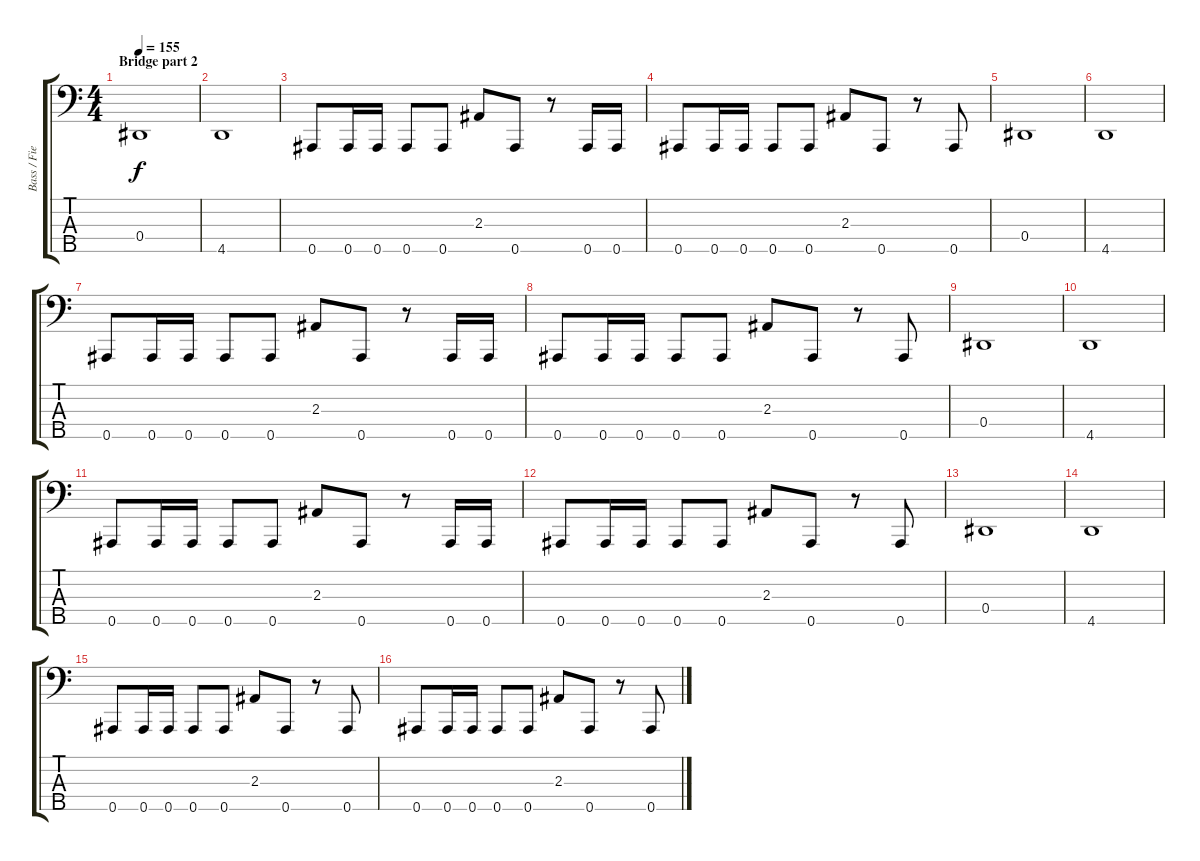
\track ("Bass / Fiedly" "Bass / Fie") {instrument slapbass1}
\staff {score tabs}
\tuning (Gb2 Db2 Ab1 Eb1 Bb0) {hide}
\ts (4 4)
\section ("" "Bridge part 2")
\tempo 155
\clef f4
\ks c
0.4.1{dy f instrument slapbass1} |
4.5.1 |
0.5.8 0.5.16 0.5.16 0.5.8 0.5.8 2.3.8 0.5.8 r.8 0.5.16 0.5.16 |
0.5.8 0.5.16 0.5.16 0.5.8 0.5.8 2.3.8 0.5.8 r.8 0.5.8 |
0.4.1 |
4.5.1 |
0.5.8 0.5.16 0.5.16 0.5.8 0.5.8 2.3.8 0.5.8 r.8 0.5.16 0.5.16 |
0.5.8 0.5.16 0.5.16 0.5.8 0.5.8 2.3.8 0.5.8 r.8 0.5.8 |
0.4.1 |
4.5.1 |
0.5.8 0.5.16 0.5.16 0.5.8 0.5.8 2.3.8 0.5.8 r.8 0.5.16 0.5.16 |
0.5.8 0.5.16 0.5.16 0.5.8 0.5.8 2.3.8 0.5.8 r.8 0.5.8 |
0.4.1 |
4.5.1 |
0.5.8 0.5.16 0.5.16 0.5.8 0.5.8 2.3.8 0.5.8 r.8 0.5.8 |
0.5.8 0.5.16 0.5.16 0.5.8 0.5.8 2.3.8 0.5.8 r.8 0.5.8
